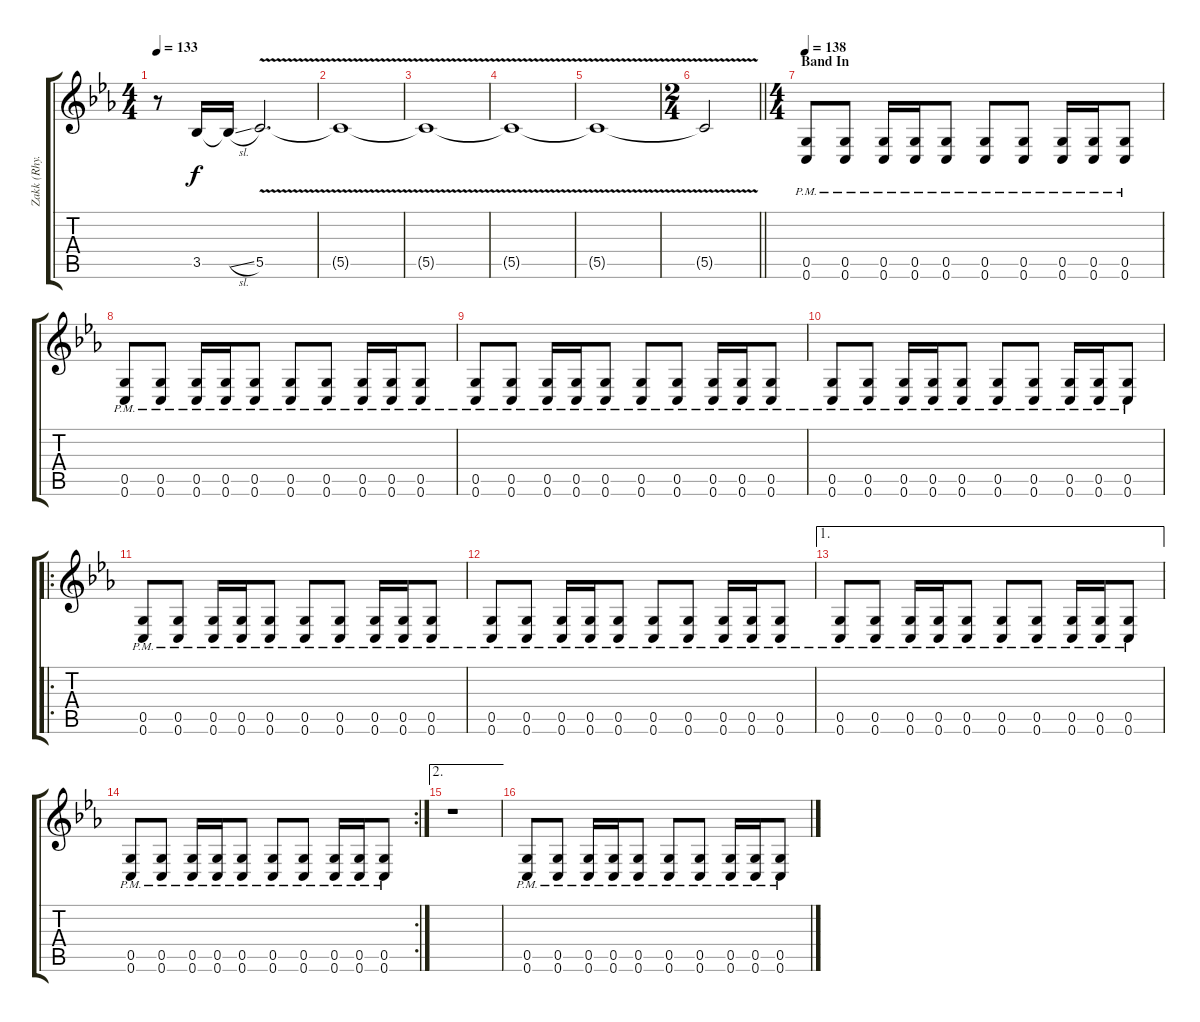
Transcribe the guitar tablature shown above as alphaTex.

\track ("Zakk (Rhy.)" "Zakk (Rhy.") {instrument distortionguitar}
\staff {score tabs}
\tuning (D4 A3 F3 C3 G2 C2) {hide}
\ts (4 4)
\tempo 133
\clef g2
\ks eb
r.8{dy f instrument distortionguitar} 3.5.16 3.5{sl t}.16 5.5{v}.2{d} |
5.5{v t}.1 |
5.5{v t}.1 |
5.5{v t}.1 |
5.5{v t}.1 |
\ts (2 4)
\barLineRight lightlight
5.5{v t}.2 |
\ts (4 4)
\section ("" "Band In")
\tempo 138
(0.5{pm} 0.6{pm}).8 (0.5{pm} 0.6{pm}).8 (0.5{pm} 0.6{pm}).16 (0.5{pm} 0.6{pm}).16 (0.5{pm} 0.6{pm}).8 (0.5{pm} 0.6{pm}).8 (0.5{pm} 0.6{pm}).8 (0.5{pm} 0.6{pm}).16 (0.5{pm} 0.6{pm}).16 (0.5{pm} 0.6{pm}).8 |
(0.5{pm} 0.6{pm}).8 (0.5{pm} 0.6{pm}).8 (0.5{pm} 0.6{pm}).16 (0.5{pm} 0.6{pm}).16 (0.5{pm} 0.6{pm}).8 (0.5{pm} 0.6{pm}).8 (0.5{pm} 0.6{pm}).8 (0.5{pm} 0.6{pm}).16 (0.5{pm} 0.6{pm}).16 (0.5{pm} 0.6{pm}).8 |
(0.5{pm} 0.6{pm}).8 (0.5{pm} 0.6{pm}).8 (0.5{pm} 0.6{pm}).16 (0.5{pm} 0.6{pm}).16 (0.5{pm} 0.6{pm}).8 (0.5{pm} 0.6{pm}).8 (0.5{pm} 0.6{pm}).8 (0.5{pm} 0.6{pm}).16 (0.5{pm} 0.6{pm}).16 (0.5{pm} 0.6{pm}).8 |
(0.5{pm} 0.6{pm}).8 (0.5{pm} 0.6{pm}).8 (0.5{pm} 0.6{pm}).16 (0.5{pm} 0.6{pm}).16 (0.5{pm} 0.6{pm}).8 (0.5{pm} 0.6{pm}).8 (0.5{pm} 0.6{pm}).8 (0.5{pm} 0.6{pm}).16 (0.5{pm} 0.6{pm}).16 (0.5{pm} 0.6{pm}).8 |
\ro
(0.5{pm} 0.6{pm}).8 (0.5{pm} 0.6{pm}).8 (0.5{pm} 0.6{pm}).16 (0.5{pm} 0.6{pm}).16 (0.5{pm} 0.6{pm}).8 (0.5{pm} 0.6{pm}).8 (0.5{pm} 0.6{pm}).8 (0.5{pm} 0.6{pm}).16 (0.5{pm} 0.6{pm}).16 (0.5{pm} 0.6{pm}).8 |
(0.5{pm} 0.6{pm}).8 (0.5{pm} 0.6{pm}).8 (0.5{pm} 0.6{pm}).16 (0.5{pm} 0.6{pm}).16 (0.5{pm} 0.6{pm}).8 (0.5{pm} 0.6{pm}).8 (0.5{pm} 0.6{pm}).8 (0.5{pm} 0.6{pm}).16 (0.5{pm} 0.6{pm}).16 (0.5{pm} 0.6{pm}).8 |
\ae 1
(0.5{pm} 0.6{pm}).8 (0.5{pm} 0.6{pm}).8 (0.5{pm} 0.6{pm}).16 (0.5{pm} 0.6{pm}).16 (0.5{pm} 0.6{pm}).8 (0.5{pm} 0.6{pm}).8 (0.5{pm} 0.6{pm}).8 (0.5{pm} 0.6{pm}).16 (0.5{pm} 0.6{pm}).16 (0.5{pm} 0.6{pm}).8 |
\rc 2
(0.5{pm} 0.6{pm}).8 (0.5{pm} 0.6{pm}).8 (0.5{pm} 0.6{pm}).16 (0.5{pm} 0.6{pm}).16 (0.5{pm} 0.6{pm}).8 (0.5{pm} 0.6{pm}).8 (0.5{pm} 0.6{pm}).8 (0.5{pm} 0.6{pm}).16 (0.5{pm} 0.6{pm}).16 (0.5{pm} 0.6{pm}).8 |
\ae 2
r.1 |
(0.5{pm} 0.6{pm}).8 (0.5{pm} 0.6{pm}).8 (0.5{pm} 0.6{pm}).16 (0.5{pm} 0.6{pm}).16 (0.5{pm} 0.6{pm}).8 (0.5{pm} 0.6{pm}).8 (0.5{pm} 0.6{pm}).8 (0.5{pm} 0.6{pm}).16 (0.5{pm} 0.6{pm}).16 (0.5{pm} 0.6{pm}).8
